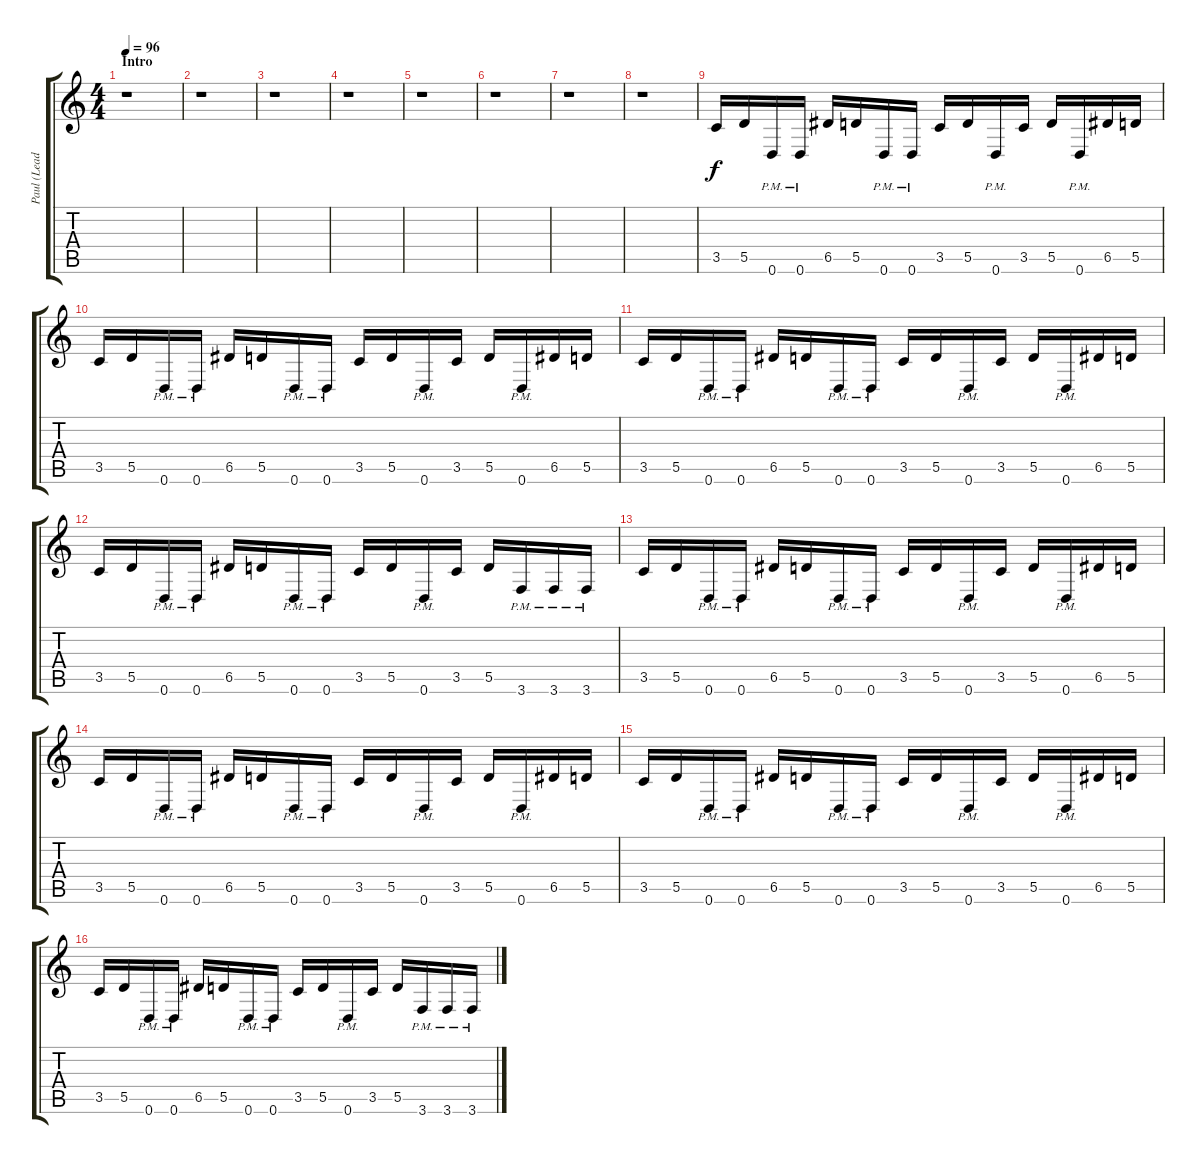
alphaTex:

\track ("Paul (Lead)" "Paul (Lead") {instrument overdrivenguitar}
\staff {score tabs}
\tuning (E4 B3 G3 D3 A2 D2) {hide}
\ts (4 4)
\section ("" "Intro")
\tempo 96
\clef g2
\ks c
r.1{dy f instrument overdrivenguitar} |
r.1 |
r.1 |
r.1 |
r.1 |
r.1 |
r.1 |
r.1 |
3.5.16 5.5.16 0.6{pm}.16 0.6{pm}.16 6.5.16 5.5.16 0.6{pm}.16 0.6{pm}.16 3.5.16 5.5.16 0.6{pm}.16 3.5.16 5.5.16 0.6{pm}.16 6.5.16 5.5.16 |
3.5.16 5.5.16 0.6{pm}.16 0.6{pm}.16 6.5.16 5.5.16 0.6{pm}.16 0.6{pm}.16 3.5.16 5.5.16 0.6{pm}.16 3.5.16 5.5.16 0.6{pm}.16 6.5.16 5.5.16 |
3.5.16 5.5.16 0.6{pm}.16 0.6{pm}.16 6.5.16 5.5.16 0.6{pm}.16 0.6{pm}.16 3.5.16 5.5.16 0.6{pm}.16 3.5.16 5.5.16 0.6{pm}.16 6.5.16 5.5.16 |
3.5.16 5.5.16 0.6{pm}.16 0.6{pm}.16 6.5.16 5.5.16 0.6{pm}.16 0.6{pm}.16 3.5.16 5.5.16 0.6{pm}.16 3.5.16 5.5.16 3.6{pm}.16 3.6{pm}.16 3.6{pm}.16 |
3.5.16 5.5.16 0.6{pm}.16 0.6{pm}.16 6.5.16 5.5.16 0.6{pm}.16 0.6{pm}.16 3.5.16 5.5.16 0.6{pm}.16 3.5.16 5.5.16 0.6{pm}.16 6.5.16 5.5.16 |
3.5.16 5.5.16 0.6{pm}.16 0.6{pm}.16 6.5.16 5.5.16 0.6{pm}.16 0.6{pm}.16 3.5.16 5.5.16 0.6{pm}.16 3.5.16 5.5.16 0.6{pm}.16 6.5.16 5.5.16 |
3.5.16 5.5.16 0.6{pm}.16 0.6{pm}.16 6.5.16 5.5.16 0.6{pm}.16 0.6{pm}.16 3.5.16 5.5.16 0.6{pm}.16 3.5.16 5.5.16 0.6{pm}.16 6.5.16 5.5.16 |
3.5.16 5.5.16 0.6{pm}.16 0.6{pm}.16 6.5.16 5.5.16 0.6{pm}.16 0.6{pm}.16 3.5.16 5.5.16 0.6{pm}.16 3.5.16 5.5.16 3.6{pm}.16 3.6{pm}.16 3.6{pm}.16
